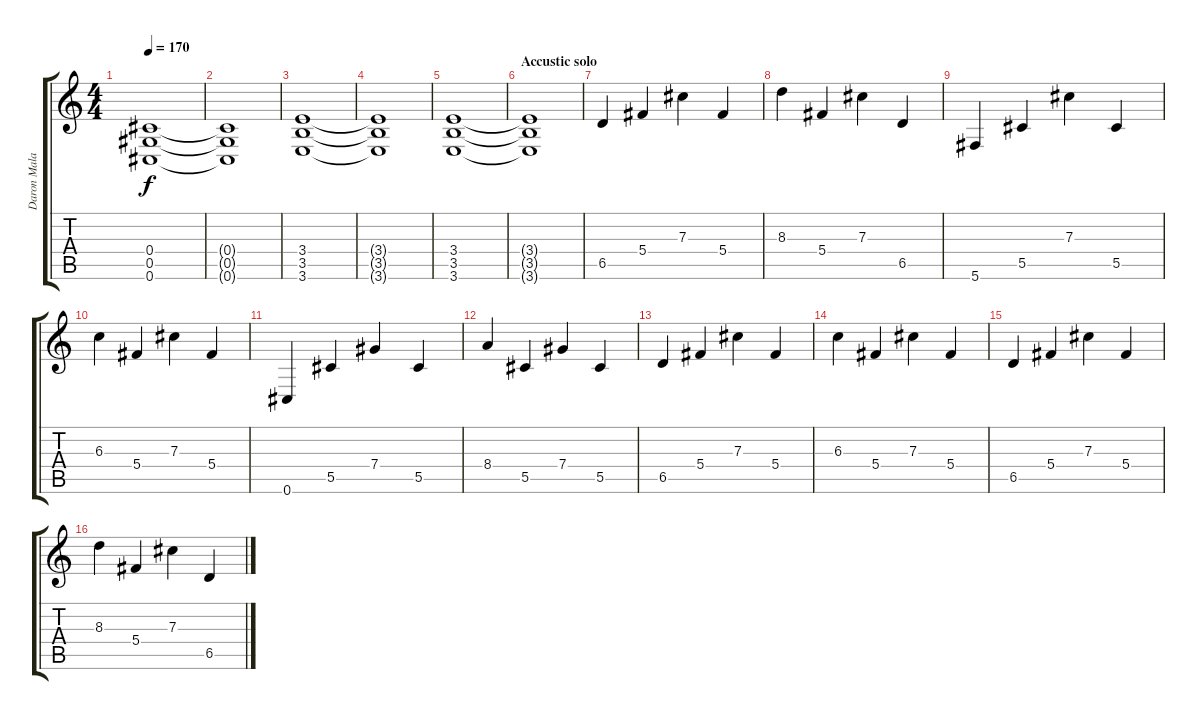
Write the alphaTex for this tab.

\track ("Daron Malakian" "Daron Mala") {instrument distortionguitar}
\staff {score tabs}
\tuning (Eb4 Bb3 Gb3 Db3 Ab2 Db2) {hide}
\ts (4 4)
\tempo 170
\clef g2
\ks c
(0.4 0.5 0.6).1{dy f} |
(0.4{t} 0.5{t} 0.6{t}).1 |
(3.4 3.5 3.6).1 |
(3.4{t} 3.5{t} 3.6{t}).1 |
(3.4 3.5 3.6).1 |
\section ("" "Accustic solo")
(3.4{t} 3.5{t} 3.6{t}).1 |
6.5.4{instrument electricguitarclean} 5.4.4 7.3.4 5.4.4 |
8.3.4 5.4.4 7.3.4 6.5.4 |
5.6.4 5.5.4 7.3.4 5.5.4 |
6.3.4 5.4.4 7.3.4 5.4.4 |
0.6.4 5.5.4 7.4.4 5.5.4 |
8.4.4 5.5.4 7.4.4 5.5.4 |
6.5.4 5.4.4 7.3.4 5.4.4 |
6.3.4 5.4.4 7.3.4 5.4.4 |
6.5.4{instrument electricguitarclean} 5.4.4 7.3.4 5.4.4 |
8.3.4 5.4.4 7.3.4 6.5.4
